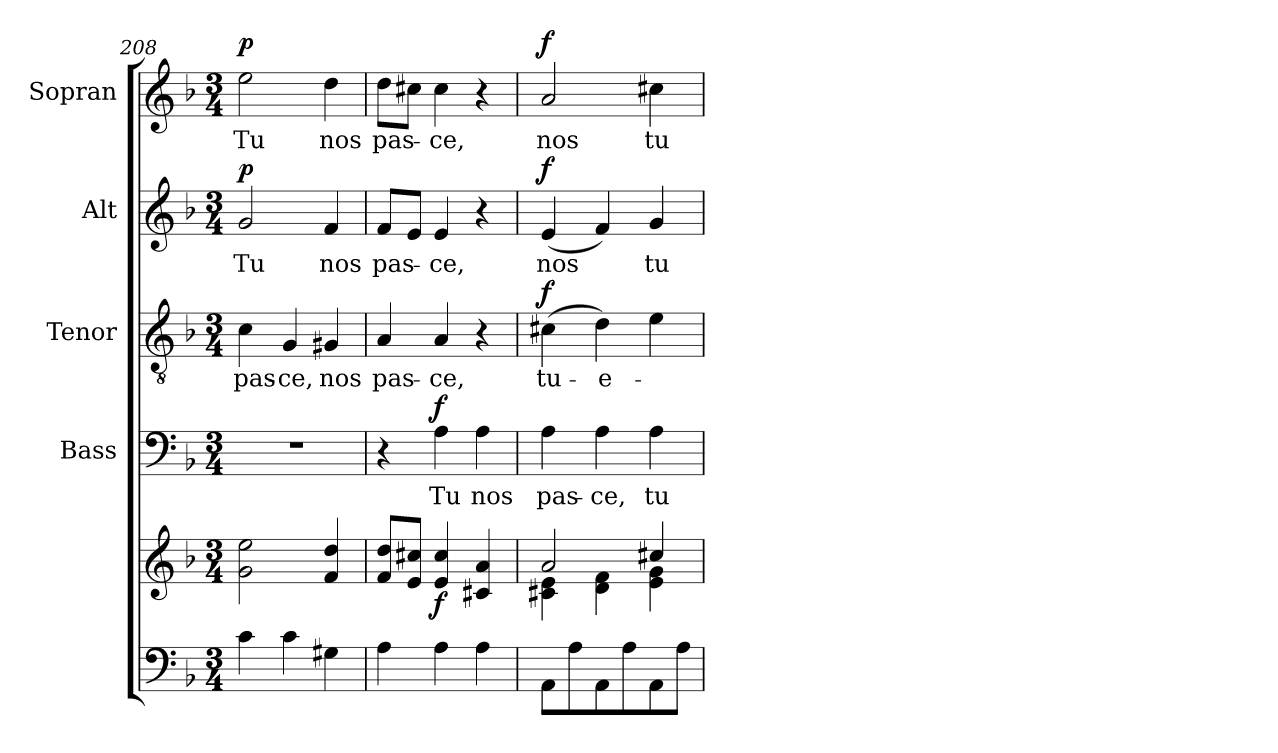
**kern	**kern	**dynam	**kern	**text	**dynam	**kern	**text	**dynam	**kern	**text	**dynam	**kern	**text	**dynam
*part5	*part5	*part5	*part4	*part4	*part4	*part3	*part3	*part3	*part2	*part2	*part2	*part1	*part1	*part1
*staff6	*staff5	*staff5/6	*staff4	*staff4	*staff4	*staff3	*staff3	*staff3	*staff2	*staff2	*staff2	*staff1	*staff1	*staff1
*	*	*	*I"Bass	*	*	*I"Tenor	*	*	*I"Alt	*	*	*I"Sopran	*	*
*	*	*	*I'B.	*	*	*I'T.	*	*	*I'A.	*	*	*I'S.	*	*
!!LO:PB:g=z
*clefF4	*clefG2	*	*clefF4	*	*	*clefGv2	*	*	*clefG2	*	*	*clefG2	*	*
*k[b-]	*k[b-]	*	*k[b-]	*	*	*k[b-]	*	*	*k[b-]	*	*	*k[b-]	*	*
*F:	*F:	*	*F:	*	*	*F:	*	*	*F:	*	*	*F:	*	*
*M3/4	*M3/4	*	*M3/4	*	*	*M3/4	*	*	*M3/4	*	*	*M3/4	*	*
=208	=208	=208	=208	=208	=208	=208	=208	=208	=208	=208	=208	=208	=208	=208
!	!	!	!	!	!	!	!LO:LY:b	!	!	!LO:LY:b	!LO:DY:a	!	!LO:LY:b	!LO:DY:a
4c\	2g\ 2ee\	.	2.r	.	.	4c\	pas-	.	2g/	Tu	p	2ee\	Tu	p
!	!	!	!	!	!	!	!LO:LY:b	!	!	!	!	!	!	!
4c\	.	.	.	.	.	4G/	-ce,	.	.	.	.	.	.	.
!	!	!	!	!	!	!	!LO:LY:b	!	!	!LO:LY:b	!	!	!LO:LY:b	!
4G#X\	4f/ 4dd/	.	.	.	.	4G#X/	nos	.	4f/	nos	.	4dd\	nos	.
=209	=209	=209	=209	=209	=209	=209	=209	=209	=209	=209	=209	=209	=209	=209
!	!	!	!	!	!	!	!LO:LY:b	!	!	!LO:LY:b	!	!	!LO:LY:b	!
4A\	8f/ 8dd/L	.	4r	.	.	4A/	pas-	.	8f/L	pas-	.	8dd\L	pas-	.
.	8e/ 8cc#X/J	.	.	.	.	.	.	.	8e/J	.	.	8cc#X\J	.	.
!	!	!LO:DY:b	!	!LO:LY:b	!LO:DY:a	!	!LO:LY:b	!	!	!LO:LY:b	!	!	!LO:LY:b	!
4A\	4e/ 4cc#/	f	4A\	Tu	f	4A/	-ce,	.	4e/	-ce,	.	4cc#\	-ce,	.
!	!	!	!	!LO:LY:b	!	!	!	!	!	!	!	!	!	!
4A\	4c#X/ 4a/	.	4A\	nos	.	4r	.	.	4r	.	.	4r	.	.
=210	=210	=210	=210	=210	=210	=210	=210	=210	=210	=210	=210	=210	=210	=210
*	*^	*	*	*	*	*	*	*	*	*	*	*	*	*
!	!	!	!	!	!LO:LY:b	!	!	!LO:LY:b	!LO:DY:a	!	!LO:LY:b	!LO:DY:a	!	!LO:LY:b	!LO:DY:a
8AA\L	2a/	4c#X\ 4e\	.	4A\	pas-	.	(>4c#X\	tu-	f	(<4e/	nos	f	2a/	nos	f
8A\	.	.	.	.	.	.	.	.	.	.	.	.	.	.	.
!	!	!	!	!	!LO:LY:b	!	!	!LO:LY:b	!	!	!	!	!	!	!
8AA\	.	4d\ 4f\	.	4A\	-ce,	.	4d\)	-e-	.	4f/)	.	.	.	.	.
8A\	.	.	.	.	.	.	.	.	.	.	.	.	.	.	.
!	!	!	!	!	!LO:LY:b	!	!	!	!	!	!LO:LY:b	!	!	!LO:LY:b	!
8AA\	4cc#X/	4e\ 4g\	.	4A\	tu-	.	4e\	.	.	4g/	tu-	.	4cc#X\	tu-	.
8A\J	.	.	.	.	.	.	.	.	.	.	.	.	.	.	.
*	*v	*v	*	*	*	*	*	*	*	*	*	*	*	*	*
=	=	=	=	=	=	=	=	=	=	=	=	=	=	=
*-	*-	*-	*-	*-	*-	*-	*-	*-	*-	*-	*-	*-	*-	*-
